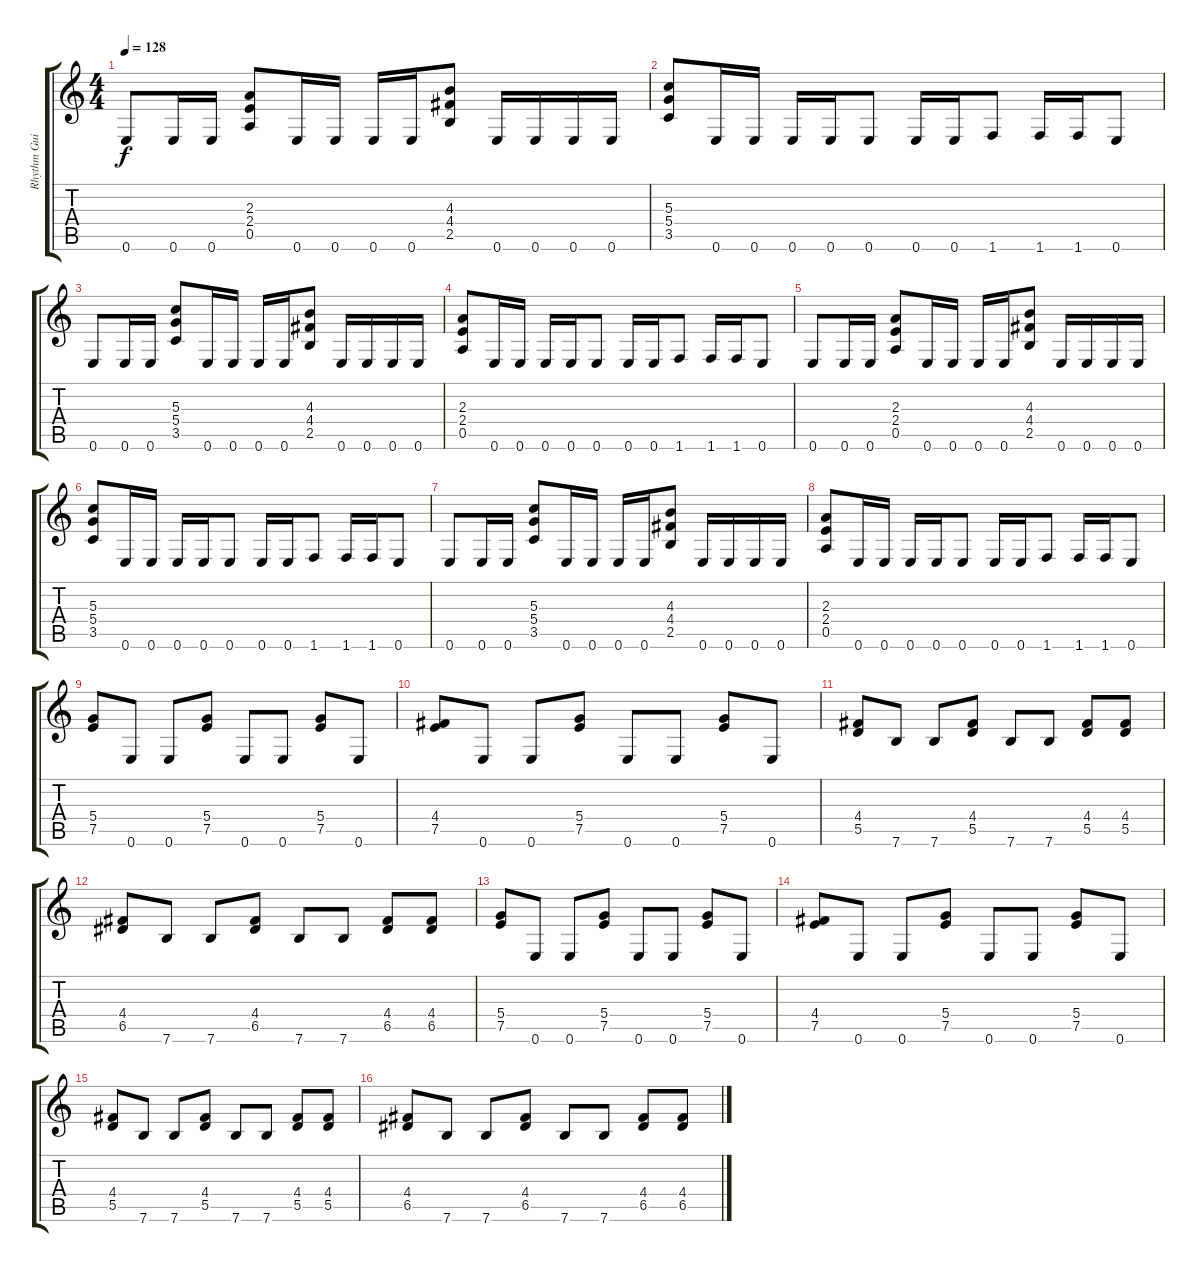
\track ("Rhythm Guitar 2" "Rhythm Gui") {instrument distortionguitar}
\staff {score tabs}
\tuning (E4 B3 G3 D3 A2 E2) {hide}
\ts (4 4)
\tempo 128
\clef g2
\ks c
0.6.8{dy f} 0.6.16 0.6.16 (2.3 2.4 0.5).8 0.6.16 0.6.16 0.6.16 0.6.16 (4.3 4.4 2.5).8 0.6.16 0.6.16 0.6.16 0.6.16 |
(5.3 5.4 3.5).8 0.6.16 0.6.16 0.6.16 0.6.16 0.6.8 0.6.16 0.6.16 1.6.8 1.6.16 1.6.16 0.6.8 |
0.6.8 0.6.16 0.6.16 (5.3 5.4 3.5).8 0.6.16 0.6.16 0.6.16 0.6.16 (4.3 4.4 2.5).8 0.6.16 0.6.16 0.6.16 0.6.16 |
(2.3 2.4 0.5).8 0.6.16 0.6.16 0.6.16 0.6.16 0.6.8 0.6.16 0.6.16 1.6.8 1.6.16 1.6.16 0.6.8 |
0.6.8 0.6.16 0.6.16 (2.3 2.4 0.5).8 0.6.16 0.6.16 0.6.16 0.6.16 (4.3 4.4 2.5).8 0.6.16 0.6.16 0.6.16 0.6.16 |
(5.3 5.4 3.5).8 0.6.16 0.6.16 0.6.16 0.6.16 0.6.8 0.6.16 0.6.16 1.6.8 1.6.16 1.6.16 0.6.8 |
0.6.8 0.6.16 0.6.16 (5.3 5.4 3.5).8 0.6.16 0.6.16 0.6.16 0.6.16 (4.3 4.4 2.5).8 0.6.16 0.6.16 0.6.16 0.6.16 |
(2.3 2.4 0.5).8 0.6.16 0.6.16 0.6.16 0.6.16 0.6.8 0.6.16 0.6.16 1.6.8 1.6.16 1.6.16 0.6.8 |
(5.4 7.5).8 0.6.8 0.6.8 (5.4 7.5).8 0.6.8 0.6.8 (5.4 7.5).8 0.6.8 |
(4.4 7.5).8 0.6.8 0.6.8 (5.4 7.5).8 0.6.8 0.6.8 (5.4 7.5).8 0.6.8 |
(4.4 5.5).8 7.6.8 7.6.8 (4.4 5.5).8 7.6.8 7.6.8 (4.4 5.5).8 (4.4 5.5).8 |
(4.4 6.5).8 7.6.8 7.6.8 (4.4 6.5).8 7.6.8 7.6.8 (4.4 6.5).8 (4.4 6.5).8 |
(5.4 7.5).8 0.6.8 0.6.8 (5.4 7.5).8 0.6.8 0.6.8 (5.4 7.5).8 0.6.8 |
(4.4 7.5).8 0.6.8 0.6.8 (5.4 7.5).8 0.6.8 0.6.8 (5.4 7.5).8 0.6.8 |
(4.4 5.5).8 7.6.8 7.6.8 (4.4 5.5).8 7.6.8 7.6.8 (4.4 5.5).8 (4.4 5.5).8 |
(4.4 6.5).8 7.6.8 7.6.8 (4.4 6.5).8 7.6.8 7.6.8 (4.4 6.5).8 (4.4 6.5).8
